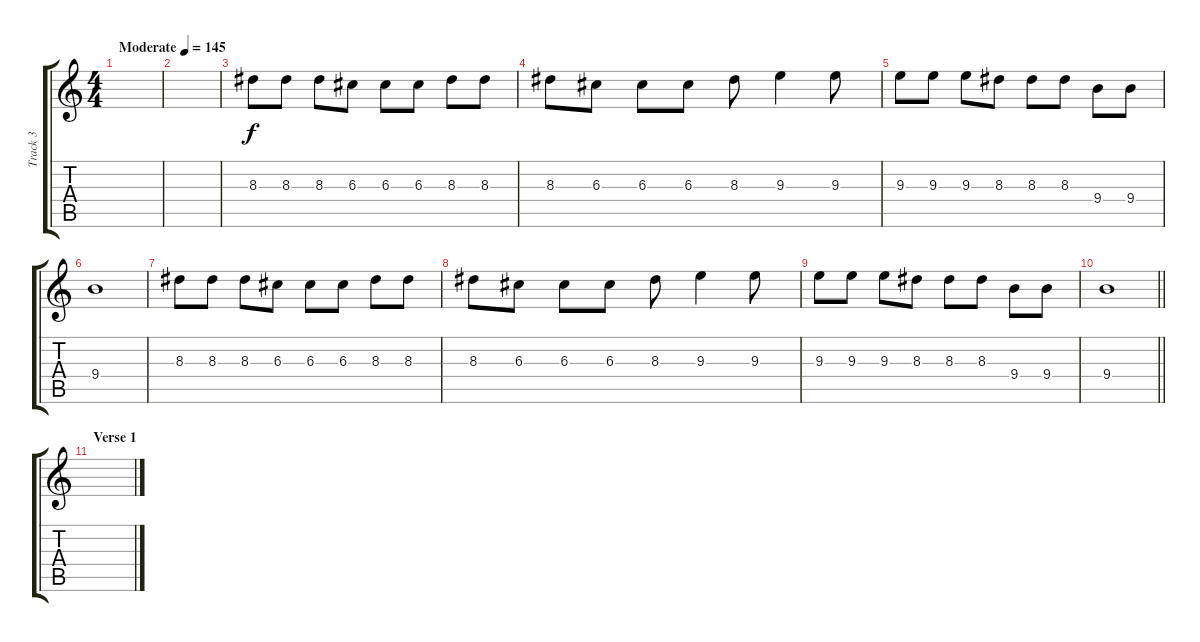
\track ("Track 3" "Track 3") {instrument distortionguitar}
\staff {score tabs}
\tuning (E4 B3 G3 D3 A2 E2) {hide}
\ts (4 4)
\tempo (145 "Moderate")
\clef g2
\ks c
|
|
8.3.8 8.3.8 8.3.8 6.3.8 6.3.8 6.3.8 8.3.8 8.3.8 |
8.3.8 6.3.8 6.3.8 6.3.8 8.3.8 9.3.4 9.3.8 |
9.3.8 9.3.8 9.3.8 8.3.8 8.3.8 8.3.8 9.4.8 9.4.8 |
9.4.1 |
8.3.8 8.3.8 8.3.8 6.3.8 6.3.8 6.3.8 8.3.8 8.3.8 |
8.3.8 6.3.8 6.3.8 6.3.8 8.3.8 9.3.4 9.3.8 |
9.3.8 9.3.8 9.3.8 8.3.8 8.3.8 8.3.8 9.4.8 9.4.8 |
\barLineRight lightlight
9.4.1 |
\section ("" "Verse 1")
